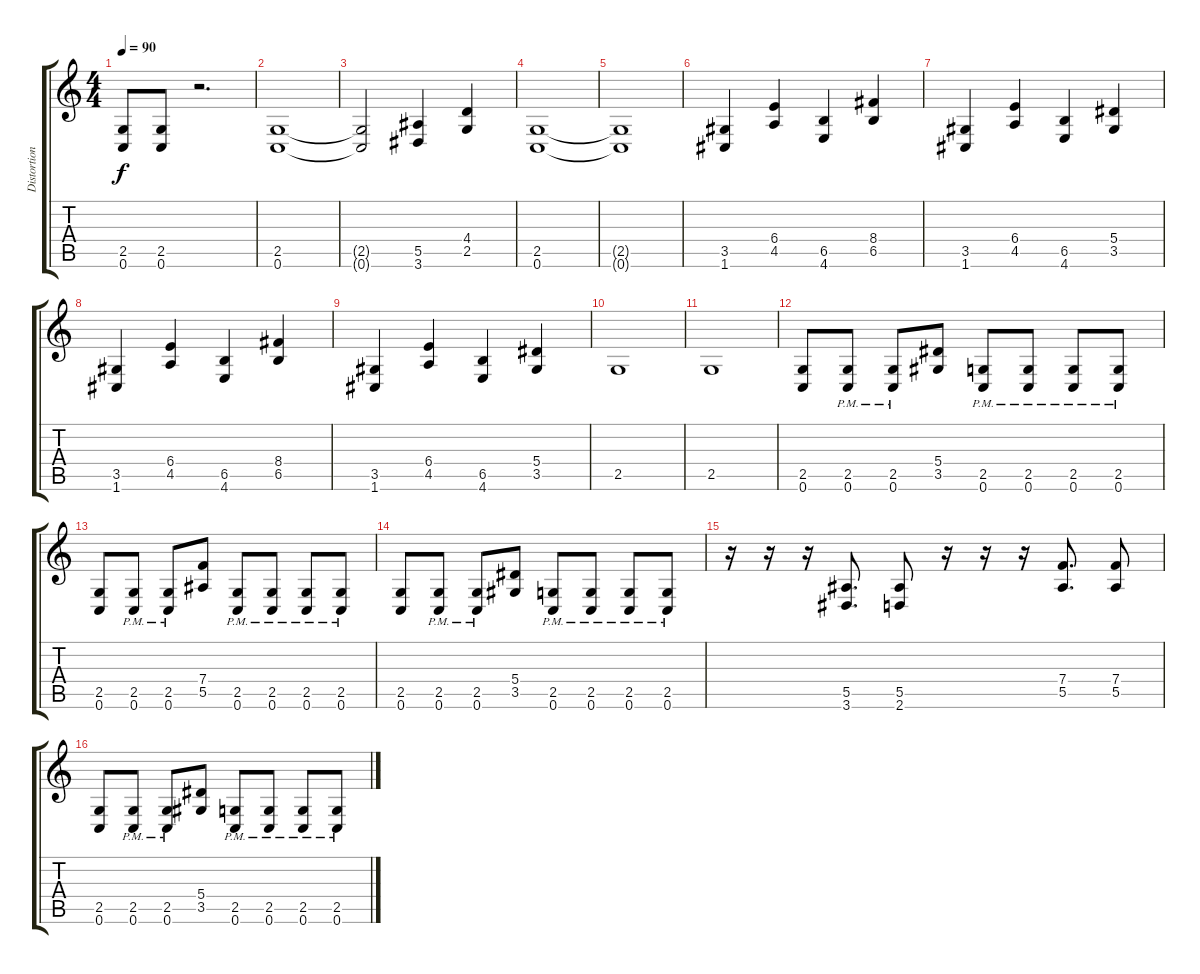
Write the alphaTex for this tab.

\track ("Distortion guitar" "Distortion") {instrument distortionguitar}
\staff {score tabs}
\tuning (C4 G3 Eb3 Bb2 F2 C2) {hide}
\ts (4 4)
\tempo 90
\clef g2
\ks c
(2.5 0.6).8{dy f} (2.5 0.6).8 r.2{d} |
(2.5 0.6).1 |
(2.5{t} 0.6{t}).2 (5.5 3.6).4 (4.4 2.5).4 |
(2.5 0.6).1 |
(2.5{t} 0.6{t}).1 |
(3.5 1.6).4 (6.4 4.5).4 (6.5 4.6).4 (8.4 6.5).4 |
(3.5 1.6).4 (6.4 4.5).4 (6.5 4.6).4 (5.4 3.5).4 |
(3.5 1.6).4 (6.4 4.5).4 (6.5 4.6).4 (8.4 6.5).4 |
(3.5 1.6).4 (6.4 4.5).4 (6.5 4.6).4 (5.4 3.5).4 |
2.5.1 |
2.5.1 |
(2.5 0.6).8 (2.5{pm} 0.6{pm}).8 (2.5{pm} 0.6{pm}).8 (5.4 3.5).8 (2.5{pm} 0.6{pm}).8 (2.5{pm} 0.6{pm}).8 (2.5{pm} 0.6{pm}).8 (2.5{pm} 0.6{pm}).8 |
(2.5 0.6).8 (2.5{pm} 0.6{pm}).8 (2.5{pm} 0.6{pm}).8 (7.4 5.5).8 (2.5{pm} 0.6{pm}).8 (2.5{pm} 0.6{pm}).8 (2.5{pm} 0.6{pm}).8 (2.5{pm} 0.6{pm}).8 |
(2.5 0.6).8 (2.5{pm} 0.6{pm}).8 (2.5{pm} 0.6{pm}).8 (5.4 3.5).8 (2.5{pm} 0.6{pm}).8 (2.5{pm} 0.6{pm}).8 (2.5{pm} 0.6{pm}).8 (2.5{pm} 0.6{pm}).8 |
r.16 r.16 r.16 (5.5 3.6).8{d} (5.5 2.6).8 r.16 r.16 r.16 (7.4 5.5).8{d} (7.4 5.5).8 |
(2.5 0.6).8 (2.5{pm} 0.6{pm}).8 (2.5{pm} 0.6{pm}).8 (5.4 3.5).8 (2.5{pm} 0.6{pm}).8 (2.5{pm} 0.6{pm}).8 (2.5{pm} 0.6{pm}).8 (2.5{pm} 0.6{pm}).8
